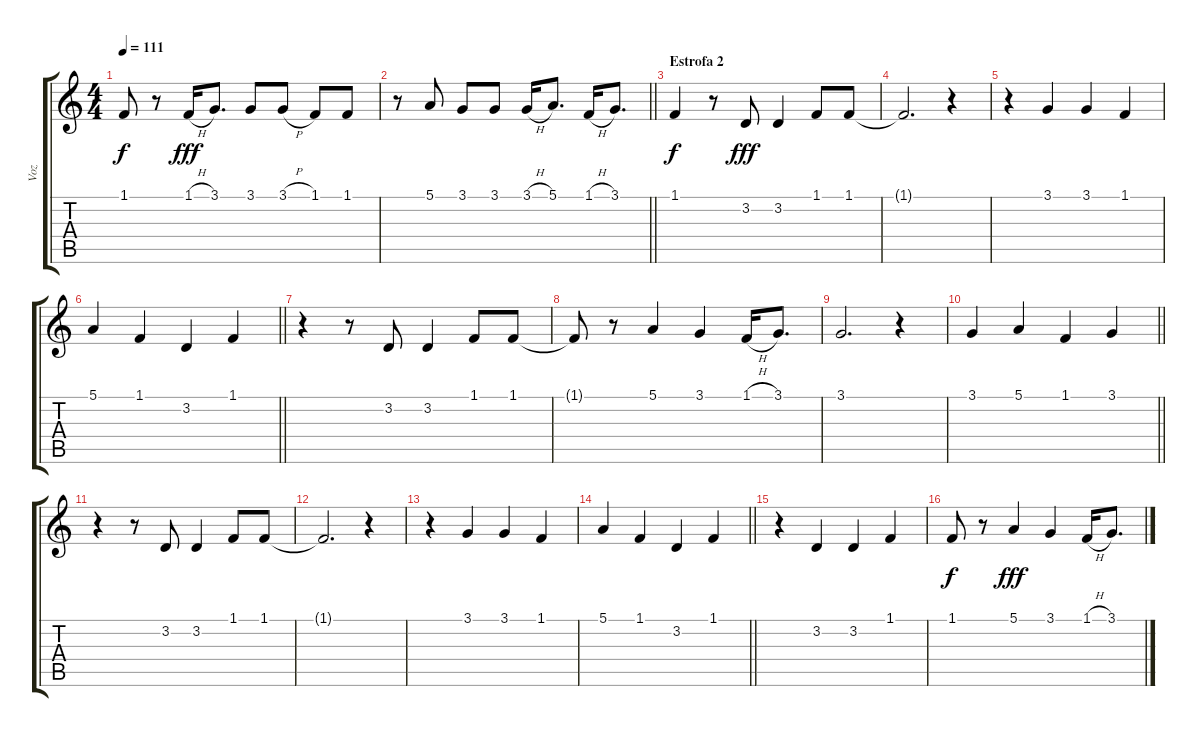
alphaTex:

\track ("Voz" "Voz") {instrument stringensemble1}
\staff {score tabs}
\tuning (E4 B3 G3 D3 A2 E2) {hide}
\ts (4 4)
\tempo 111
\clef g2
\ks c
1.1{t}.8{dy f} r.8 1.1{h}.16{dy fff} 3.1.8{d} 3.1.8 3.1{h}.8 1.1.8 1.1.8 |
\barLineRight lightlight
r.8 5.1.8 3.1.8 3.1.8 3.1{h}.16 5.1.8{d} 1.1{h}.16 3.1.8{d} |
\section ("" "Estrofa 2")
1.1.4{dy f} r.8 3.2.8{dy fff} 3.2.4 1.1.8 1.1.8 |
1.1{t}.2{d} r.4 |
r.4 3.1.4 3.1.4 1.1.4 |
\barLineRight lightlight
5.1.4 1.1.4 3.2.4 1.1.4 |
r.4 r.8 3.2.8 3.2.4 1.1.8 1.1.8 |
1.1{t}.8 r.8 5.1.4 3.1.4 1.1{h}.16 3.1.8{d} |
3.1.2{d} r.4 |
\barLineRight lightlight
3.1.4 5.1.4 1.1.4 3.1.4 |
r.4 r.8 3.2.8 3.2.4 1.1.8 1.1.8 |
1.1{t}.2{d} r.4 |
r.4 3.1.4 3.1.4 1.1.4 |
\barLineRight lightlight
5.1.4 1.1.4 3.2.4 1.1.4 |
r.4 3.2.4 3.2.4 1.1.4 |
1.1.8{dy f} r.8 5.1.4{dy fff} 3.1.4 1.1{h}.16 3.1.8{d}
